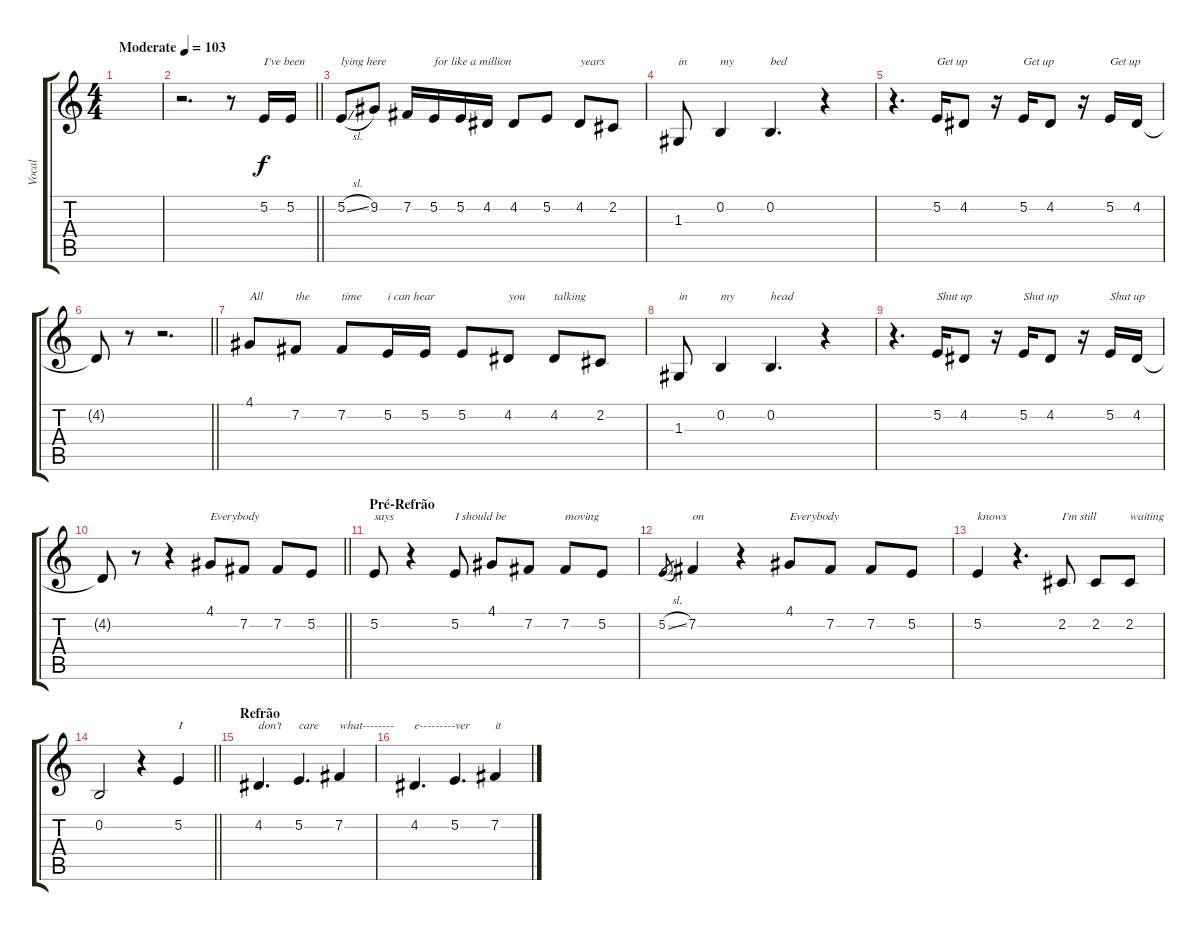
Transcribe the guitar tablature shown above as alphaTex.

\track ("Vocal" "Vocal") {instrument stringensemble1}
\staff {score tabs}
\tuning (E4 B3 G3 D3 A2 E2) {hide}
\ts (4 4)
\tempo (103 "Moderate")
\clef g2
\ks c
|
\barLineRight lightlight
r.2{d} r.8 5.2.16{txt "I've been"} 5.2.16 |
5.2{sl}.8{txt "lying here"} 9.2.8 7.2.16 5.2.16{txt "for like a million "} 5.2.16 4.2.16 4.2.8 5.2.8 4.2.8{txt "years"} 2.2.8 |
1.3.8{txt "in "} 0.2.4{txt "my"} 0.2.4{d txt "bed"} r.4 |
r.4{d} 5.2.16{txt "Get up"} 4.2.8 r.16 5.2.16{txt "Get up"} 4.2.8 r.16 5.2.16{txt "Get up"} 4.2.16 |
\barLineRight lightlight
4.2{t}.8 r.8 r.2{d} |
4.1.8{txt "All "} 7.2.8{txt "the"} 7.2.8{txt "time"} 5.2.16{txt "i can hear"} 5.2.16 5.2.8 4.2.8{txt "you "} 4.2.8{txt "talking"} 2.2.8 |
1.3.8{txt "in"} 0.2.4{txt "my"} 0.2.4{d txt "head"} r.4 |
r.4{d} 5.2.16{txt "Shut up"} 4.2.8 r.16 5.2.16{txt "Shut up"} 4.2.8 r.16 5.2.16{txt "Shut up"} 4.2.16 |
\barLineRight lightlight
4.2{t}.8 r.8 r.4 4.1.8{txt "Everybody"} 7.2.8 7.2.8 5.2.8 |
\section ("" "Pré-Refrão")
5.2.8{txt "says"} r.4 5.2.8{txt "I should be "} 4.1.8 7.2.8 7.2.8{txt "moving"} 5.2.8 |
5.2{sl}.8{gr} 7.2.4{txt "on"} r.4 4.1.8{txt "Everybody"} 7.2.8 7.2.8 5.2.8 |
5.2.4{txt "knows"} r.4{d} 2.2.8{txt "I'm still"} 2.2.8 2.2.8{txt "waiting"} |
\barLineRight lightlight
0.2.2 r.4 5.2.4{txt "I"} |
\section ("" "Refrão")
4.2.4{d txt "don't"} 5.2.4{d txt "care"} 7.2.4{txt "what--------"} |
4.2.4{d txt "e---------"} 5.2.4{d txt "ver"} 7.2.4{txt "it"}
